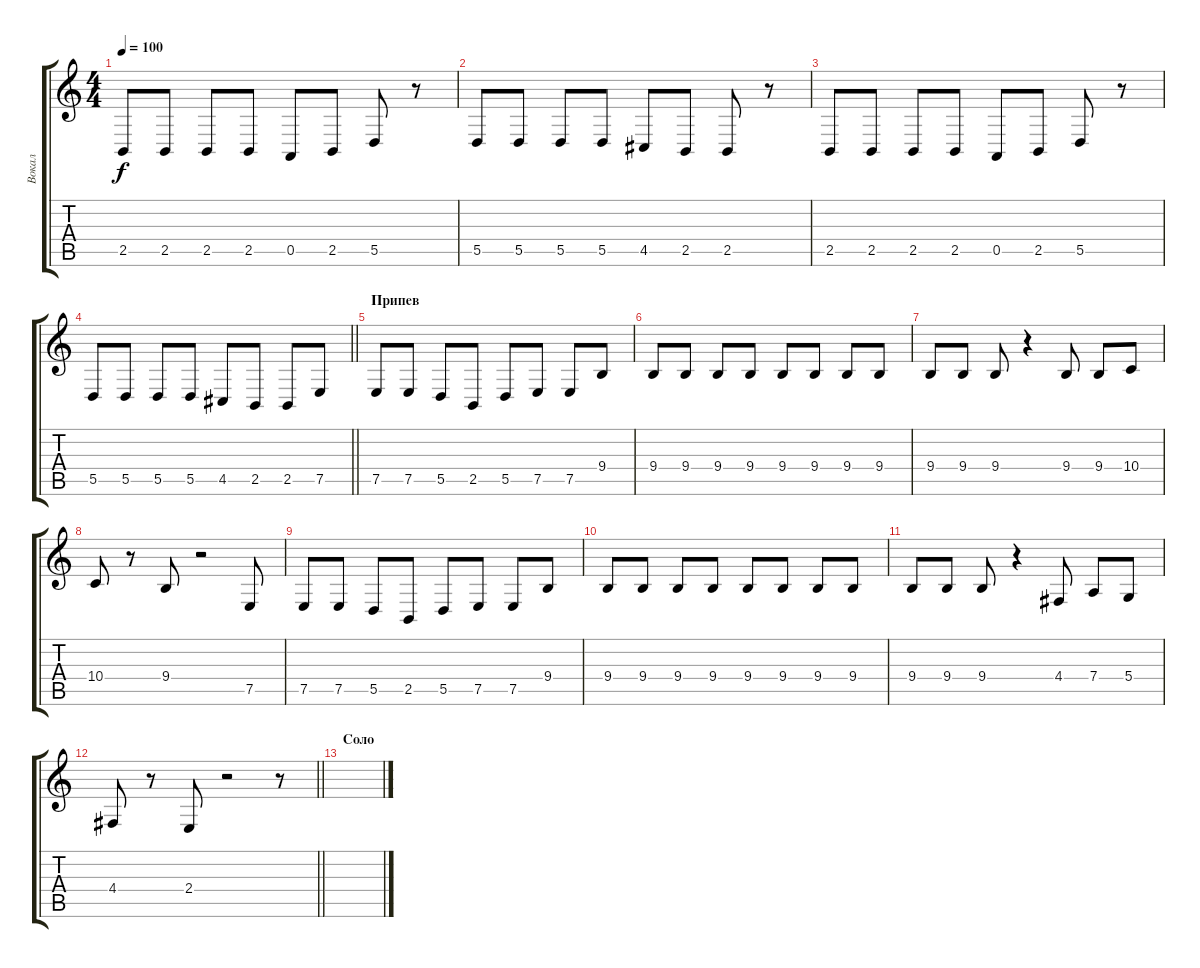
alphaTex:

\track ("Вокал" "Вокал") {instrument tenorsax}
\staff {score tabs}
\tuning (E4 B3 G3 D3 A2 E2) {hide}
\ts (4 4)
\tempo 100
\clef g2
\ks c
2.5.8{dy f} 2.5.8 2.5.8 2.5.8 0.5.8 2.5.8 5.5.8 r.8 |
5.5.8 5.5.8 5.5.8 5.5.8 4.5.8 2.5.8 2.5.8 r.8 |
2.5.8 2.5.8 2.5.8 2.5.8 0.5.8 2.5.8 5.5.8 r.8 |
\barLineRight lightlight
5.5.8 5.5.8 5.5.8 5.5.8 4.5.8 2.5.8 2.5.8 7.5.8 |
\section ("" "Припев")
7.5.8 7.5.8 5.5.8 2.5.8 5.5.8 7.5.8 7.5.8 9.4.8 |
9.4.8 9.4.8 9.4.8 9.4.8 9.4.8 9.4.8 9.4.8 9.4.8 |
9.4.8 9.4.8 9.4.8 r.4 9.4.8 9.4.8 10.4.8 |
10.4.8 r.8 9.4.8 r.2 7.5.8 |
7.5.8 7.5.8 5.5.8 2.5.8 5.5.8 7.5.8 7.5.8 9.4.8 |
9.4.8 9.4.8 9.4.8 9.4.8 9.4.8 9.4.8 9.4.8 9.4.8 |
9.4.8 9.4.8 9.4.8 r.4 4.4.8 7.4.8 5.4.8 |
\barLineRight lightlight
4.4.8 r.8 2.4.8 r.2 r.8 |
\section ("" "Соло")
